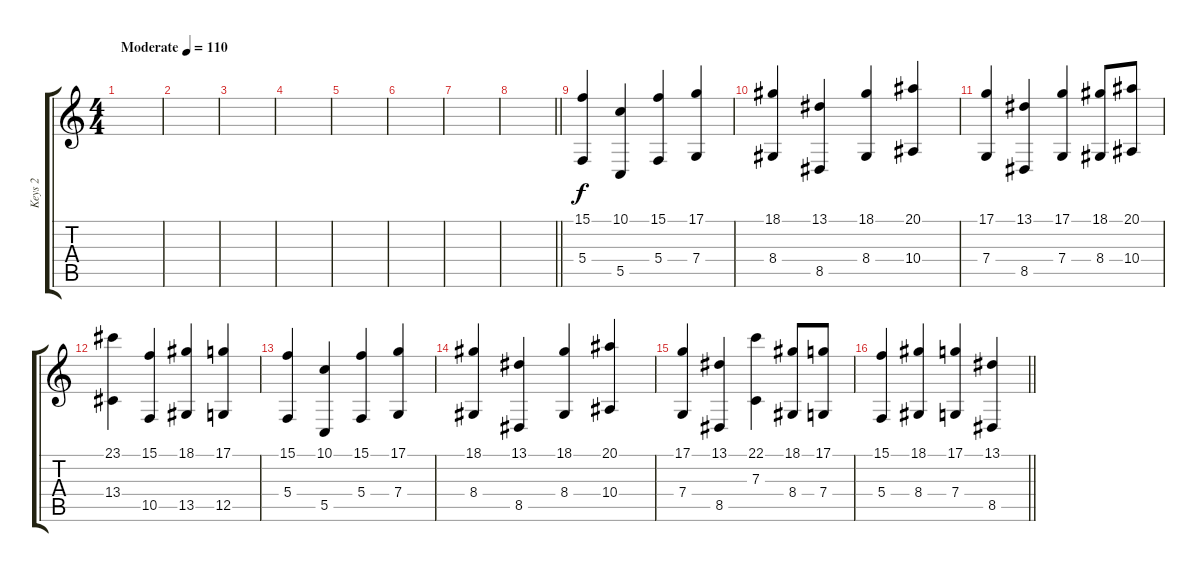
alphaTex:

\track ("Keys 2" "Keys 2") {instrument pad4choir}
\staff {score tabs}
\tuning (D4 A3 F3 C3 G2 D2) {hide}
\ts (4 4)
\tempo (110 "Moderate")
\clef g2
\ks c
|
|
|
|
|
|
|
\barLineRight lightlight
|
\section ("" "")
(15.1 5.4).4 (10.1 5.5).4 (15.1 5.4).4 (17.1 7.4).4 |
(18.1 8.4).4 (13.1 8.5).4 (18.1 8.4).4 (20.1 10.4).4 |
(17.1 7.4).4 (13.1 8.5).4 (17.1 7.4).4 (18.1 8.4).8 (20.1 10.4).8 |
(23.1 13.4).4 (15.1 10.5).4 (18.1 13.5).4 (17.1 12.5).4 |
(15.1 5.4).4 (10.1 5.5).4 (15.1 5.4).4 (17.1 7.4).4 |
(18.1 8.4).4 (13.1 8.5).4 (18.1 8.4).4 (20.1 10.4).4 |
(17.1 7.4).4 (13.1 8.5).4 (22.1 7.3).4 (18.1 8.4).8 (17.1 7.4).8 |
\barLineRight lightlight
(15.1 5.4).4 (18.1 8.4).4 (17.1 7.4).4 (13.1 8.5).4
